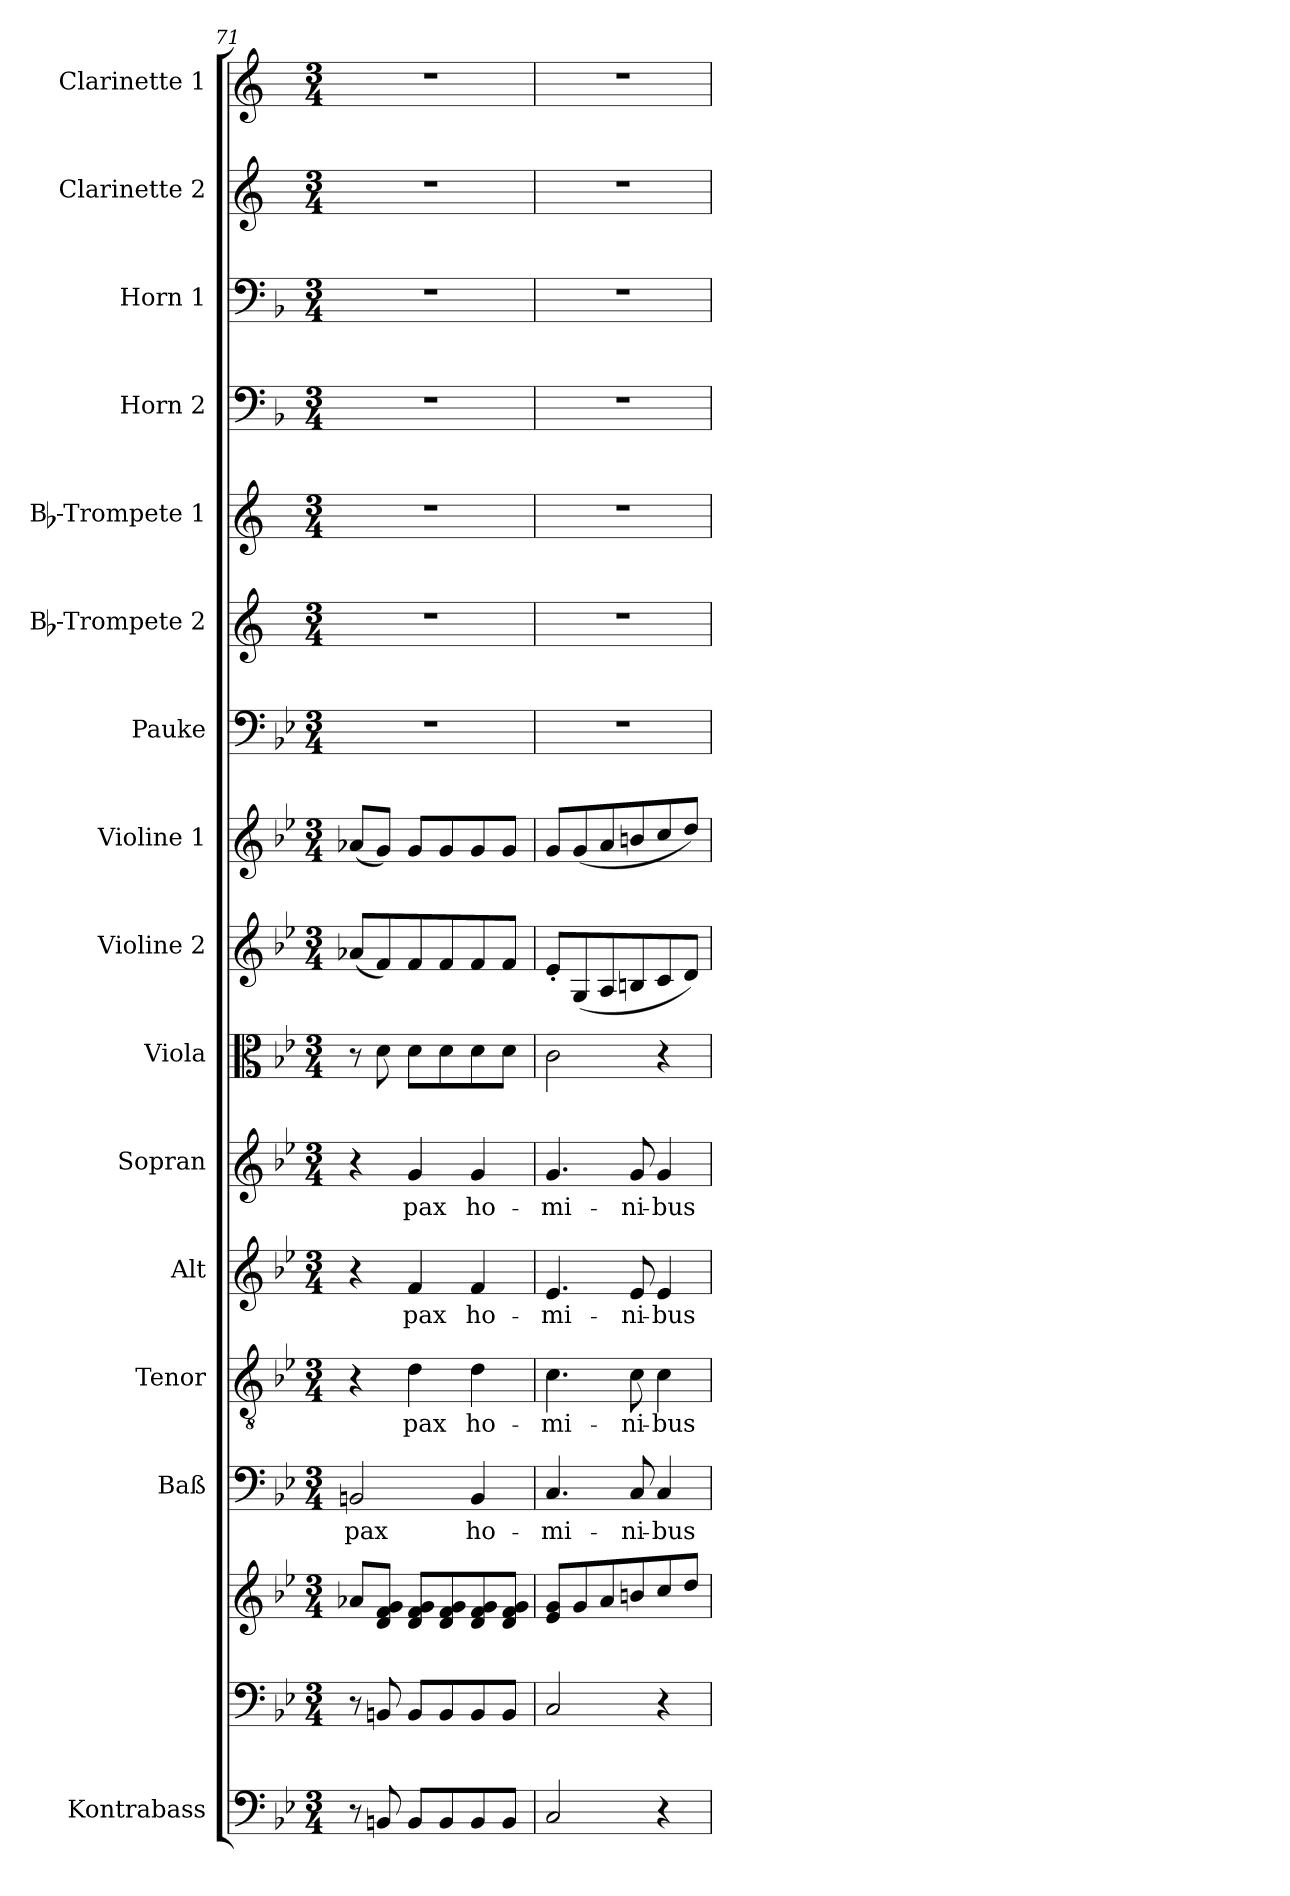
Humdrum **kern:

**kern	**kern	**kern	**kern	**text	**kern	**text	**kern	**text	**kern	**text	**kern	**kern	**kern	**kern	**kern	**kern	**kern	**kern	**kern	**kern
*part16	*part15	*part15	*part14	*part14	*part13	*part13	*part12	*part12	*part11	*part11	*part10	*part9	*part8	*part7	*part6	*part5	*part4	*part3	*part2	*part1
*staff17	*staff16	*staff15	*staff14	*staff14	*staff13	*staff13	*staff12	*staff12	*staff11	*staff11	*staff10	*staff9	*staff8	*staff7	*staff6	*staff5	*staff4	*staff3	*staff2	*staff1
*I"Kontrabass	*	*	*I"Baß	*	*I"Tenor	*	*I"Alt	*	*I"Sopran	*	*I"Viola	*I"Violine 2	*I"Violine 1	*I"Pauke	*I"Bb-Trompete 2	*I"Bb-Trompete 1	*I"Horn 2	*I"Horn 1	*I"Clarinette 2	*I"Clarinette 1
*I'Kb.	*	*	*I'Baß	*	*I'Ten	*	*I'Alt	*	*I'Sop	*	*I'Vla.	*I'Vln. 2	*I'Vln. 1	*I'Pk.	*I'Bb Trp. 2	*I'Bb Trp. 1	*I'Hrn. 2	*I'Hrn. 1	*I'Cl. 2	*I'Cl. 1
!!LO:PB:g=z
*clefF4	*clefF4	*clefG2	*clefF4	*	*clefGv2	*	*clefG2	*	*clefG2	*	*clefC3	*clefG2	*clefG2	*clefF4	*clefG2	*clefG2	*clefF4	*clefF4	*clefG2	*clefG2
*ITrd7c12	*	*	*	*	*	*	*	*	*	*	*	*	*	*	*ITrd1c2	*ITrd1c2	*ITrd4c7	*ITrd4c7	*ITrd1c2	*ITrd1c2
*k[b-e-]	*k[b-e-]	*k[b-e-]	*k[b-e-]	*	*k[b-e-]	*	*k[b-e-]	*	*k[b-e-]	*	*k[b-e-]	*k[b-e-]	*k[b-e-]	*k[b-e-]	*k[b-e-]	*k[b-e-]	*k[b-e-]	*k[b-e-]	*k[b-e-]	*k[b-e-]
*B-:	*B-:	*B-:	*B-:	*	*B-:	*	*B-:	*	*B-:	*	*B-:	*B-:	*B-:	*B-:	*B-:	*B-:	*B-:	*B-:	*B-:	*B-:
*M3/4	*M3/4	*M3/4	*M3/4	*	*M3/4	*	*M3/4	*	*M3/4	*	*M3/4	*M3/4	*M3/4	*M3/4	*M3/4	*M3/4	*M3/4	*M3/4	*M3/4	*M3/4
=71	=71	=71	=71	=71	=71	=71	=71	=71	=71	=71	=71	=71	=71	=71	=71	=71	=71	=71	=71	=71
!	!	!	!	!LO:LY:b	!	!	!	!	!	!	!	!	!	!	!	!	!	!	!	!
8r	8r	8a-X/L	2BBn/	pax	4r	.	4r	.	4r	.	8r	(<8a-X/L	(<8a-X/L	2.r	2.r	2.r	2.r	2.r	2.r	2.r
8BBBn/	8BBn/	8d/ 8f/ 8g/J	.	.	.	.	.	.	.	.	8d\	8f/)	8g/J)	.	.	.	.	.	.	.
!	!	!	!	!	!	!LO:LY:b	!	!LO:LY:b	!	!LO:LY:b	!	!	!	!	!	!	!	!	!	!
8BBB/L	8BB/L	8d/ 8f/ 8g/L	.	.	4d\	pax	4f/	pax	4g/	pax	8d\L	8f/	8g/L	.	.	.	.	.	.	.
8BBB/	8BB/	8d/ 8f/ 8g/	.	.	.	.	.	.	.	.	8d\	8f/	8g/	.	.	.	.	.	.	.
!	!	!	!	!LO:LY:b	!	!LO:LY:b	!	!LO:LY:b	!	!LO:LY:b	!	!	!	!	!	!	!	!	!	!
8BBB/	8BB/	8d/ 8f/ 8g/	4BB/	ho-	4d\	ho-	4f/	ho-	4g/	ho-	8d\	8f/	8g/	.	.	.	.	.	.	.
8BBB/J	8BB/J	8d/ 8f/ 8g/J	.	.	.	.	.	.	.	.	8d\J	8f/J	8g/J	.	.	.	.	.	.	.
=72	=72	=72	=72	=72	=72	=72	=72	=72	=72	=72	=72	=72	=72	=72	=72	=72	=72	=72	=72	=72
!	!	!	!	!LO:LY:b	!	!LO:LY:b	!	!LO:LY:b	!	!LO:LY:b	!	!	!	!	!	!	!	!	!	!
2CC/	2C/	8e-/ 8g/L	4.C/	-mi-	4.c\	-mi-	4.e-/	-mi-	4.g/	-mi-	2c\	8e-'</L	8g/L	2.r	2.r	2.r	2.r	2.r	2.r	2.r
.	.	8g/	.	.	.	.	.	.	.	.	.	(<8G/	(<8g/	.	.	.	.	.	.	.
.	.	8a/	.	.	.	.	.	.	.	.	.	8A/	8a/	.	.	.	.	.	.	.
!	!	!	!	!LO:LY:b	!	!LO:LY:b	!	!LO:LY:b	!	!LO:LY:b	!	!	!	!	!	!	!	!	!	!
.	.	8bn/	8C/	-ni-	8c\	-ni-	8e-/	-ni-	8g/	-ni-	.	8Bn/	8bn/	.	.	.	.	.	.	.
!	!	!	!	!LO:LY:b	!	!LO:LY:b	!	!LO:LY:b	!	!LO:LY:b	!	!	!	!	!	!	!	!	!	!
4r	4r	8cc/	4C/	-bus	4c\	-bus	4e-/	-bus	4g/	-bus	4r	8c/	8cc/	.	.	.	.	.	.	.
.	.	8dd/J	.	.	.	.	.	.	.	.	.	8d/J)	8dd/J)	.	.	.	.	.	.	.
=	=	=	=	=	=	=	=	=	=	=	=	=	=	=	=	=	=	=	=	=
*-	*-	*-	*-	*-	*-	*-	*-	*-	*-	*-	*-	*-	*-	*-	*-	*-	*-	*-	*-	*-
